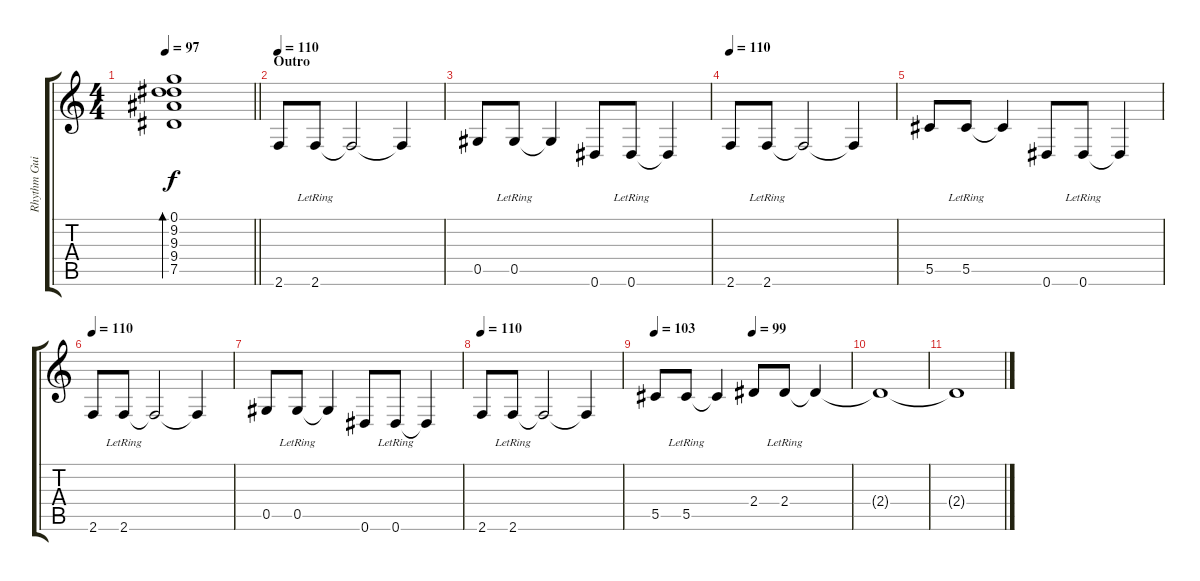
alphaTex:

\track ("Rhythm Guitar " "Rhythm Gui") {instrument acousticguitarsteel}
\staff {score tabs}
\tuning (Eb4 Bb3 Gb3 Db3 Ab2 Eb2) {hide}
\ts (4 4)
\tempo 97
\clef g2
\barLineRight lightlight
\ks c
(0.1 9.2 9.3 9.4 7.5).1{bd 480 dy f} |
\section ("" "Outro")
\tempo 110
2.6.8 2.6{lr}.8 2.6{t}.2 2.6{t}.4 |
0.5.8 0.5{lr}.8 0.5{t}.4 0.6.8 0.6{lr}.8 0.6{t}.4 |
\tempo 110
2.6.8 2.6{lr}.8 2.6{t}.2 2.6{t}.4 |
5.5.8 5.5{lr}.8 5.5{t}.4 0.6.8 0.6{lr}.8 0.6{t}.4 |
\tempo 110
2.6.8 2.6{lr}.8 2.6{t}.2 2.6{t}.4 |
0.5.8 0.5{lr}.8 0.5{t}.4 0.6.8 0.6{lr}.8 0.6{t}.4 |
\tempo 110
2.6.8 2.6{lr}.8 2.6{t}.2 2.6{t}.4 |
\tempo 103
\tempo (99 0.5)
5.5.8 5.5{lr}.8 5.5{t}.4 2.4.8 2.4{lr}.8 2.4{t}.4 |
2.4{t}.1 |
2.4{t}.1
